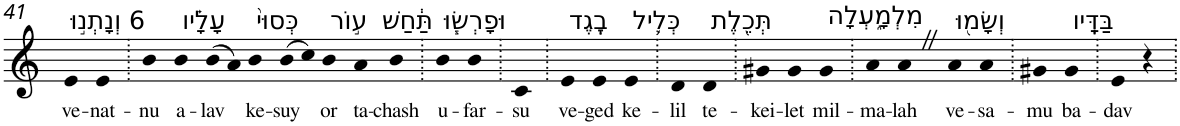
**kern	**text
*part1	*part1
*staff1	*staff1
*I"Piano	*
*I'Pno	*
!!LO:PB:g=z
*clefG2	*
*k[]	*
=41	=41
!LO:TX:a:t=6 וְנָתְנ֣וּ	!
!	!LO:LY:b
4e	ve-
!	!LO:LY:b
4e	-nat-
=42.	=42.
!	!LO:LY:b
4b	-nu
!LO:TX:a:t=עָלָ֗יו	!
!	!LO:LY:b
4b	a-
!	!LO:LY:b
(>8b	-lav
8a)	.
!LO:TX:a:t=כְּסוּי֙	!
!	!LO:LY:b
4b	ke-
!	!LO:LY:b
(>8b	-suy
8cc)	.
!LO:TX:a:t=ע֣וֹר	!
!	!LO:LY:b
4b	or
!LO:TX:a:t=תַּ֔חַשׁ	!
!	!LO:LY:b
4a	ta-
!	!LO:LY:b
4b	-chash
=43.	=43.
!LO:TX:a:t=וּפָרְשׂ֧וּ	!
!	!LO:LY:b
4b	u-
!	!LO:LY:b
4b	-far-
=44.	=44.
!	!LO:LY:b
4c	-su
=45.	=45.
!LO:TX:a:t=בֶֽגֶד	!
!	!LO:LY:b
4e	ve-
!	!LO:LY:b
4e	-ged
!LO:TX:a:t=כְּלִ֛יל	!
!	!LO:LY:b
4e	ke-
=46.	=46.
!	!LO:LY:b
4d	-lil
!LO:TX:a:t=תְּכֵ֖לֶת	!
!	!LO:LY:b
4d	te-
=47.	=47.
!	!LO:LY:b
4g#X	-kei-
!	!LO:LY:b
4g#	-let
!LO:TX:a:t=מִלְמָ֑עְלָה	!
!	!LO:LY:b
4g#	mil-
=48.	=48.
!	!LO:LY:b
4a	-ma-
!	!LO:LY:b
4aZ	-lah
!LO:TX:a:t=וְשָׂמ֖וּ	!
!	!LO:LY:b
4a	ve-
!	!LO:LY:b
4a	-sa-
=49.	=49.
!	!LO:LY:b
4g#X	-mu
!LO:TX:a:t=בַּדָּֽיו	!
!	!LO:LY:b
4g#	ba-
=50.	=50.
!	!LO:LY:b
4e	-dav
4r	.
=.	=.
*-	*-
